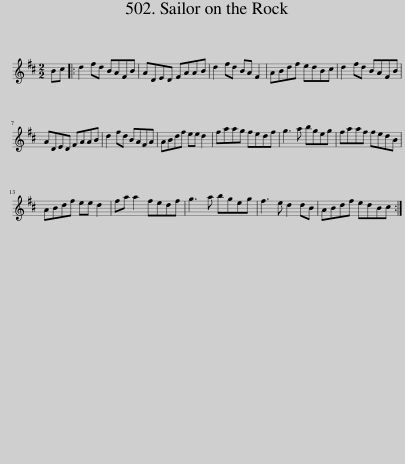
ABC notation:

X:1
L:1/8
M:2/2
I:linebreak $
K:D
V:1 treble
V:1
 Bc |: d2 fd BAFB | ADED FAAB | d2 fd BA F2 | ABdf edBc | %5
 d2 fd BAFB |$ ADED FAAB | d2 fd BAFA | ABdf ee d2 | faag fedf | %10
 g3 a bgeg | faaf fedB |$ ABdf ee d2 | fa a2 fedf | g3 a bgeg | %15
 f3 e d2 dB | ABdf edBc :| %17
